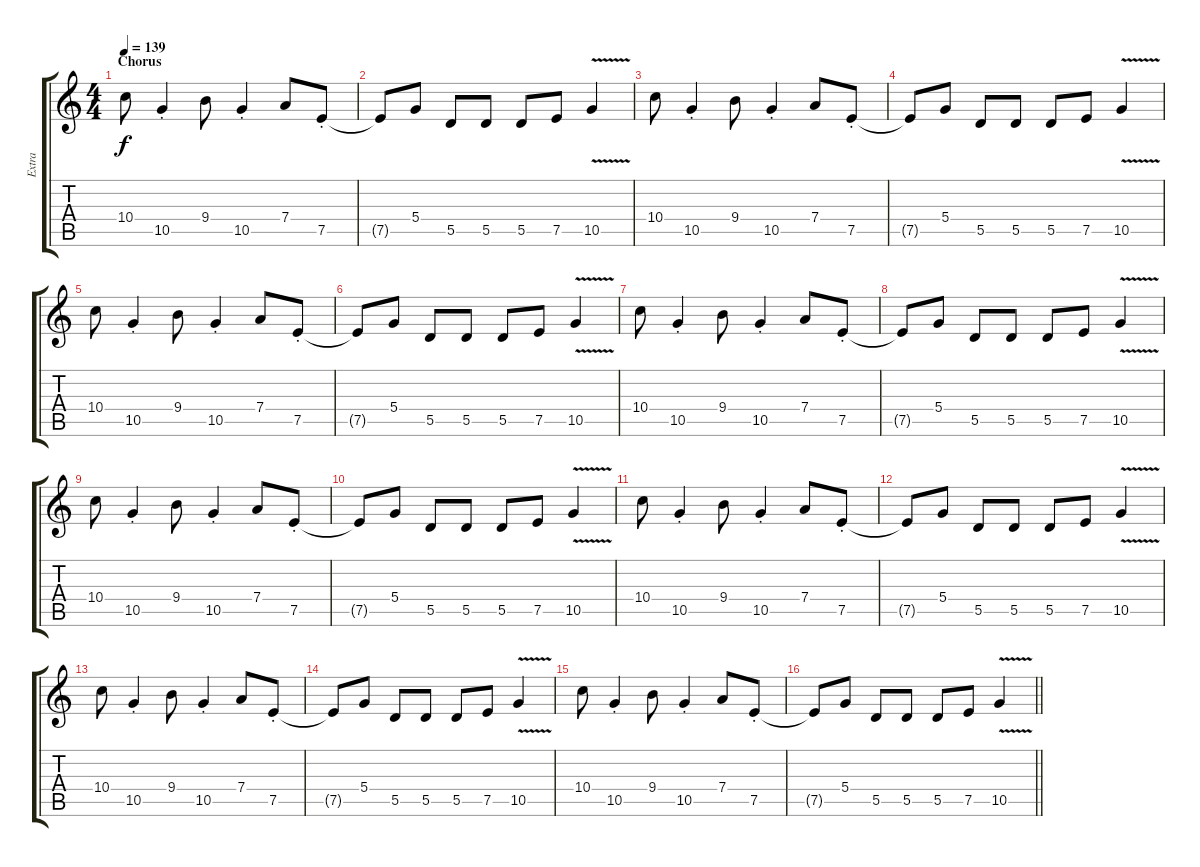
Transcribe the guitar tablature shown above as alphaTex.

\track ("Extra" "Extra") {instrument overdrivenguitar}
\staff {score tabs}
\tuning (E4 B3 G3 D3 A2 E2) {hide}
\ts (4 4)
\section ("" "Chorus")
\tempo 139
\clef g2
\ks c
10.4.8{dy f} 10.5{st}.4 9.4.8 10.5{st}.4 7.4.8 7.5{st}.8 |
7.5{t}.8 5.4.8 5.5.8 5.5.8 5.5.8 7.5.8 10.5{v}.4 |
10.4.8 10.5{st}.4 9.4.8 10.5{st}.4 7.4.8 7.5{st}.8 |
7.5{t}.8 5.4.8 5.5.8 5.5.8 5.5.8 7.5.8 10.5{v}.4 |
10.4.8 10.5{st}.4 9.4.8 10.5{st}.4 7.4.8 7.5{st}.8 |
7.5{t}.8 5.4.8 5.5.8 5.5.8 5.5.8 7.5.8 10.5{v}.4 |
10.4.8 10.5{st}.4 9.4.8 10.5{st}.4 7.4.8 7.5{st}.8 |
7.5{t}.8 5.4.8 5.5.8 5.5.8 5.5.8 7.5.8 10.5{v}.4 |
10.4.8 10.5{st}.4 9.4.8 10.5{st}.4 7.4.8 7.5{st}.8 |
7.5{t}.8 5.4.8 5.5.8 5.5.8 5.5.8 7.5.8 10.5{v}.4 |
10.4.8 10.5{st}.4 9.4.8 10.5{st}.4 7.4.8 7.5{st}.8 |
7.5{t}.8 5.4.8 5.5.8 5.5.8 5.5.8 7.5.8 10.5{v}.4 |
10.4.8 10.5{st}.4 9.4.8 10.5{st}.4 7.4.8 7.5{st}.8 |
7.5{t}.8 5.4.8 5.5.8 5.5.8 5.5.8 7.5.8 10.5{v}.4 |
10.4.8 10.5{st}.4 9.4.8 10.5{st}.4 7.4.8 7.5{st}.8 |
\barLineRight lightlight
7.5{t}.8 5.4.8 5.5.8 5.5.8 5.5.8 7.5.8 10.5{v}.4
